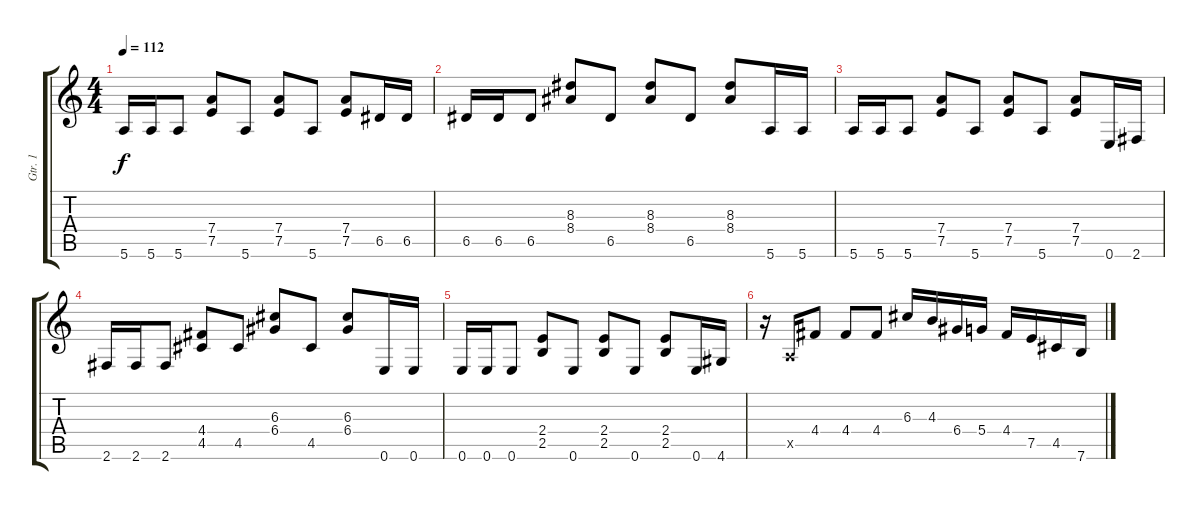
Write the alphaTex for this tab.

\track ("Gtr. 1" "Gtr. 1") {instrument distortionguitar}
\staff {score tabs}
\tuning (E4 B3 G3 D3 A2 E2) {hide}
\ts (4 4)
\tempo 112
\clef g2
\ks c
5.6.16{dy f} 5.6.16 5.6.8 (7.4 7.5).8 5.6.8 (7.4 7.5).8 5.6.8 (7.4 7.5).8 6.5.16 6.5.16 |
6.5.16 6.5.16 6.5.8 (8.3 8.4).8 6.5.8 (8.3 8.4).8 6.5.8 (8.3 8.4).8 5.6.16 5.6.16 |
5.6.16 5.6.16 5.6.8 (7.4 7.5).8 5.6.8 (7.4 7.5).8 5.6.8 (7.4 7.5).8 0.6.16 2.6.16 |
2.6.16 2.6.16 2.6.8 (4.4 4.5).8 4.5.8 (6.3 6.4).8 4.5.8 (6.3 6.4).8 0.6.16 0.6.16 |
0.6.16{volume 0} 0.6.16 0.6.8 (2.4 2.5).8 0.6.8 (2.4 2.5).8 0.6.8 (2.4 2.5).8 0.6.16 4.6.16 |
r.16 0.5{x}.16 4.4.8 4.4.8 4.4.8 6.3.16 4.3.16 6.4.16 5.4.16 4.4.16 7.5.16 4.5.16 7.6.16
